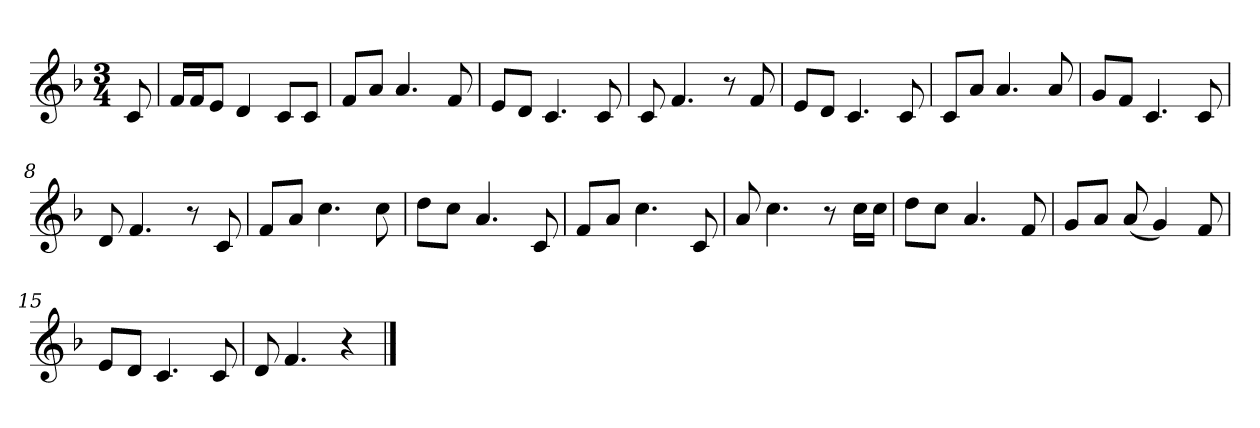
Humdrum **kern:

**kern
*part1
*staff1
*clefG2
*k[b-]
*F:
*M3/4
*MM92
=
8c
=1
16f/LL
16f/J
8e/J
4d
8c/L
8c/J
=2
8f/L
8a/J
4.a
8f
=3
8e/L
8d/J
4.c
8c
=4
8c
4.f
8r
8f
=5
8e/L
8d/J
4.c
8c
=6
8c/L
8a/J
4.a
8a
=7
8g/L
8f/J
4.c
8c
=8
8d
4.f
8r
8c
=9
8f/L
8a/J
4.cc
8cc
=10
8dd\L
8cc\J
4.a
8c
=11
8f/L
8a/J
4.cc
8c
=12
8a
4.cc
8r
16cc\LL
16cc\JJ
=13
8dd\L
8cc\J
4.a
8f
=14
8g/L
8a/J
(8a
4g)
8f
=15
8e/L
8d/J
4.c
8c
=16
8d
4.f
4r
==
*-
